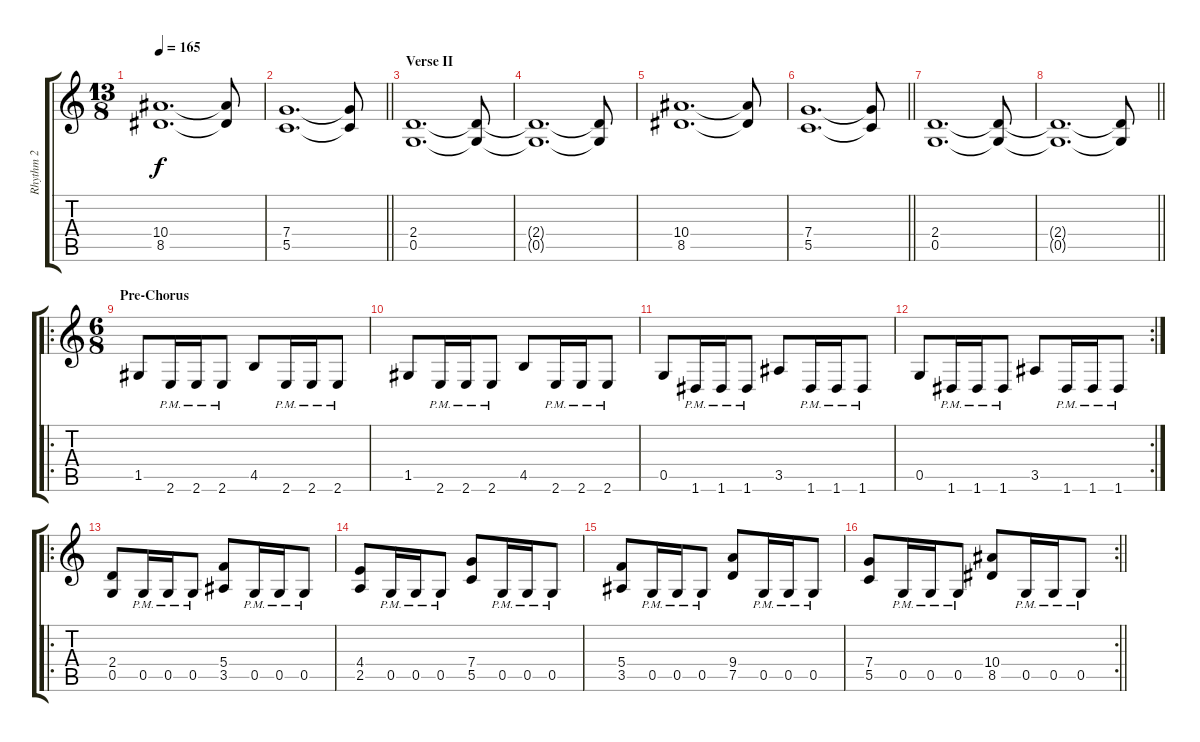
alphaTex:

\track ("Rhythm 2" "Rhythm 2") {instrument distortionguitar}
\staff {score tabs}
\tuning (D4 A3 F3 C3 G2 D2) {hide}
\ts (13 8)
\tempo 165
\clef g2
\ks c
(10.4 8.5).1{d dy f} (10.4{t} 8.5{t}).8 |
\barLineRight lightlight
(7.4 5.5).1{d} (7.4{t} 5.5{t}).8 |
\section ("" "Verse II")
(2.4 0.5).1{d} (2.4{t} 0.5{t}).8 |
(2.4{t} 0.5{t}).1{d} (2.4{t} 0.5{t}).8 |
(10.4 8.5).1{d} (10.4{t} 8.5{t}).8 |
\barLineRight lightlight
(7.4 5.5).1{d} (7.4{t} 5.5{t}).8 |
(2.4 0.5).1{d} (2.4{t} 0.5{t}).8 |
\barLineRight lightlight
(2.4{t} 0.5{t}).1{d} (2.4{t} 0.5{t}).8 |
\ro
\ts (6 8)
\section ("" "Pre-Chorus")
1.5.8 2.6{pm}.16 2.6{pm}.16 2.6{pm}.8 4.5.8 2.6{pm}.16 2.6{pm}.16 2.6{pm}.8 |
1.5.8 2.6{pm}.16 2.6{pm}.16 2.6{pm}.8 4.5.8 2.6{pm}.16 2.6{pm}.16 2.6{pm}.8 |
0.5.8 1.6{pm}.16 1.6{pm}.16 1.6{pm}.8 3.5.8 1.6{pm}.16 1.6{pm}.16 1.6{pm}.8 |
\rc 2
0.5.8 1.6{pm}.16 1.6{pm}.16 1.6{pm}.8 3.5.8 1.6{pm}.16 1.6{pm}.16 1.6{pm}.8 |
\ro
(2.4 0.5).8 0.5{pm}.16 0.5{pm}.16 0.5{pm}.8 (5.4 3.5).8 0.5{pm}.16 0.5{pm}.16 0.5{pm}.8 |
(4.4 2.5).8 0.5{pm}.16 0.5{pm}.16 0.5{pm}.8 (7.4 5.5).8 0.5{pm}.16 0.5{pm}.16 0.5{pm}.8 |
(5.4 3.5).8 0.5{pm}.16 0.5{pm}.16 0.5{pm}.8 (9.4 7.5).8 0.5{pm}.16 0.5{pm}.16 0.5{pm}.8 |
\rc 2
\barLineRight lightlight
(7.4 5.5).8 0.5{pm}.16 0.5{pm}.16 0.5{pm}.8 (10.4 8.5).8 0.5{pm}.16 0.5{pm}.16 0.5{pm}.8
